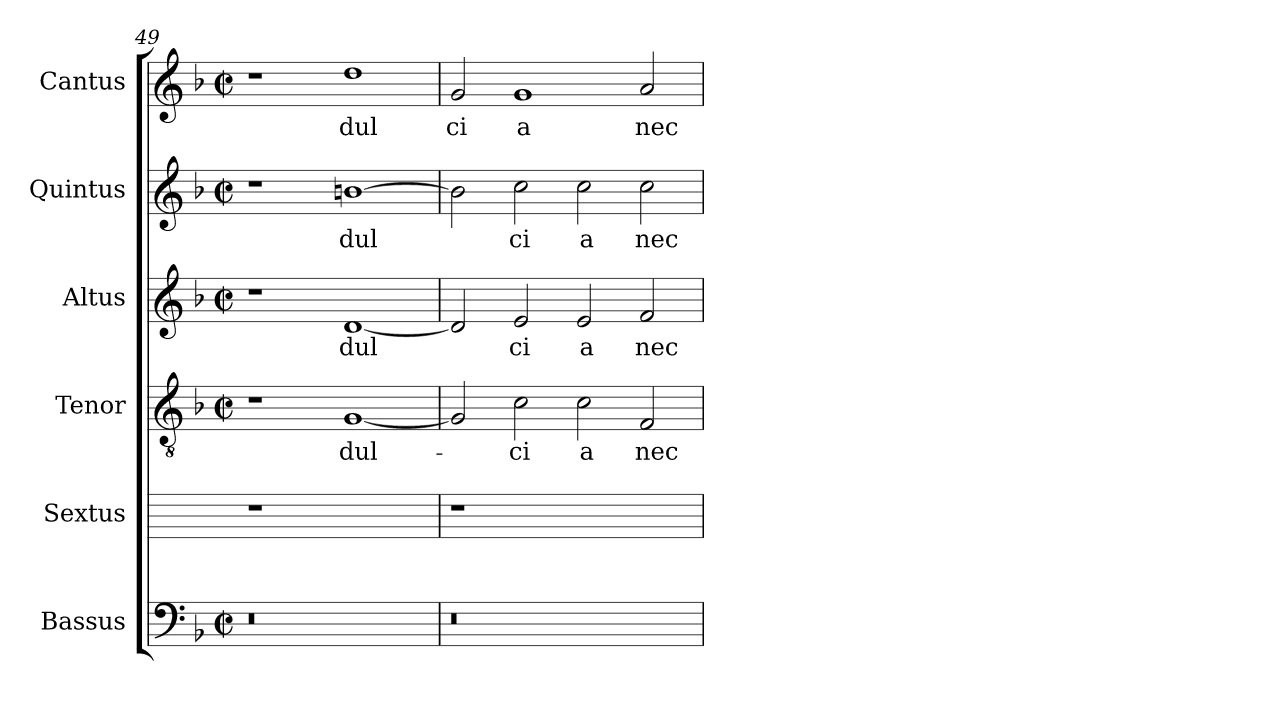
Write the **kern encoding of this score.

**kern	**kern	**kern	**text	**kern	**text	**kern	**text	**kern	**text
*part6	*part5	*part4	*part4	*part3	*part3	*part2	*part2	*part1	*part1
*staff6	*staff5	*staff4	*staff4	*staff3	*staff3	*staff2	*staff2	*staff1	*staff1
*I"Bassus	*I"Sextus	*I"Tenor	*	*I"Altus	*	*I"Quintus	*	*I"Cantus	*
*I'Bassus	*	*I'Tenor	*	*I'Altus	*	*I'Quintus	*	*I'Cantus	*
*clefF4	*	*clefGv2	*	*clefG2	*	*clefG2	*	*clefG2	*
*k[b-]	*	*k[b-]	*	*k[b-]	*	*k[b-]	*	*k[b-]	*
*F:	*	*F:	*	*F:	*	*F:	*	*F:	*
*M2/2	*	*M2/2	*	*M2/2	*	*M2/2	*	*M2/2	*
*met(c|)	*	*met(c|)	*	*met(c|)	*	*met(c|)	*	*met(c|)	*
=49	=49	=49	=49	=49	=49	=49	=49	=49	=49
0r	1r	1r	.	1r	.	1r	.	1r	.
!	!	!	!LO:LY:b:cj	!	!LO:LY:b:cj	!	!LO:LY:b:cj	!	!LO:LY:b:cj
.	1ryy	[>1G	dul-	[>1d	dul	[>1bn	dul	1dd	dul
!!LO:LB:g=z
=50	=50	=50	=50	=50	=50	=50	=50	=50	=50
!	!	!	!	!	!	!	!	!	!LO:LY:b:cj
0r	1r	2G/]	.	2d/]	.	2bn\]	.	2g/	ci
!	!	!	!LO:LY:b:cj	!	!LO:LY:b:cj	!	!LO:LY:b:cj	!	!LO:LY:b:cj
.	.	2c\	-ci	2e/	ci	2cc\	ci	1g	a
!	!	!	!LO:LY:b:cj	!	!LO:LY:b:cj	!	!LO:LY:b:cj	!	!
.	1ryy	2c\	a	2e/	a	2cc\	a	.	.
!	!	!	!LO:LY:b:cj	!	!LO:LY:b:cj	!	!LO:LY:b:cj	!	!LO:LY:b:cj
.	.	2F/	nec	2f/	nec	2cc\	nec	2a/	nec
=	=	=	=	=	=	=	=	=	=
*-	*-	*-	*-	*-	*-	*-	*-	*-	*-
